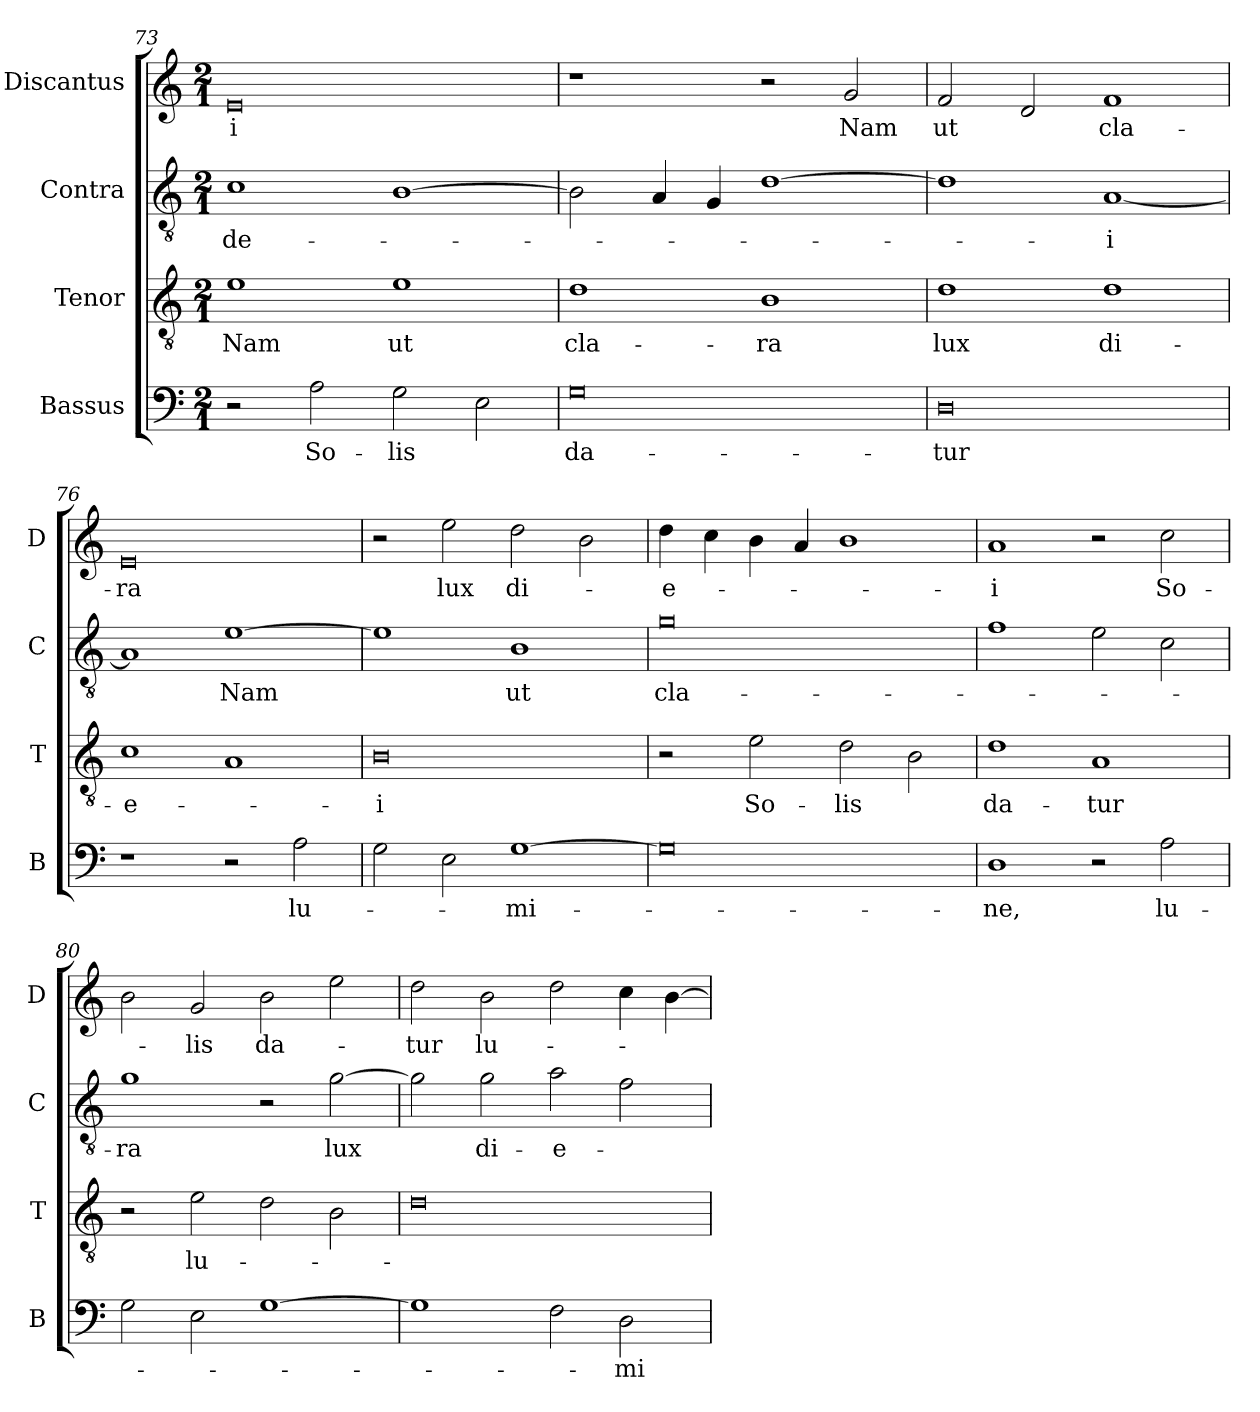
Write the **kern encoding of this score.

**kern	**text	**kern	**text	**kern	**text	**kern	**text
*part4	*part4	*part3	*part3	*part2	*part2	*part1	*part1
*staff4	*staff4	*staff3	*staff3	*staff2	*staff2	*staff1	*staff1
*I"Bassus	*	*I"Tenor	*	*I"Contra	*	*I"Discantus	*
*I'B	*	*I'T	*	*I'C	*	*I'D	*
*clefF4	*	*clefGv2	*	*clefGv2	*	*clefG2	*
*k[]	*	*k[]	*	*k[]	*	*k[]	*
*M2/1	*	*M2/1	*	*M2/1	*	*M2/1	*
=73	=73	=73	=73	=73	=73	=73	=73
2r	.	1e	Nam	1c	de-	0e	-i
2A\	So-	.	.	.	.	.	.
2G\	-lis	1e	ut	[1B	.	.	.
2E\	.	.	.	.	.	.	.
=74	=74	=74	=74	=74	=74	=74	=74
0G	da-	1d	cla-	2B\]	.	1r	.
.	.	.	.	4A/	.	.	.
.	.	.	.	4G/	.	.	.
.	.	1B	-ra	[1d	.	2r	.
.	.	.	.	.	.	2g/	Nam
=75	=75	=75	=75	=75	=75	=75	=75
0D	-tur	1d	lux	1d]	.	2f/	ut
.	.	.	.	.	.	2d/	.
.	.	1d	di-	[1A	-i	1f	cla-
=76	=76	=76	=76	=76	=76	=76	=76
1r	.	1c	-e-	1A]	.	0e	-ra
2r	.	1A	.	[1e	Nam	.	.
2A\	lu-	.	.	.	.	.	.
=77	=77	=77	=77	=77	=77	=77	=77
2G\	.	0B	-i	1e]	.	2r	.
2E\	.	.	.	.	.	2ee\	lux
[1G	-mi-	.	.	1B	ut	2dd\	di-
.	.	.	.	.	.	2b\	.
=78	=78	=78	=78	=78	=78	=78	=78
0G]	.	2r	.	0g	cla-	4dd\	-e-
.	.	.	.	.	.	4cc\	.
.	.	2e\	So-	.	.	4b\	.
.	.	.	.	.	.	4a/	.
.	.	2d\	-lis	.	.	1b	.
.	.	2B\	.	.	.	.	.
=79	=79	=79	=79	=79	=79	=79	=79
1D	-ne,	1d	da-	1f	.	1a	-i
2r	.	1A	-tur	2e\	.	2r	.
2A\	lu-	.	.	2c\	.	2cc\	So-
=80	=80	=80	=80	=80	=80	=80	=80
2G\	.	2r	.	1g	-ra	2b\	.
2E\	.	2e\	lu-	.	.	2g/	-lis
[1G	.	2d\	.	2r	.	2b\	da-
.	.	2B\	.	[2g\	lux	2ee\	.
=81	=81	=81	=81	=81	=81	=81	=81
1G]	.	0d	.	2g\]	.	2dd\	-tur
.	.	.	.	2g\	di-	2b\	lu-
2F\	.	.	.	2a\	-e-	2dd\	.
2D\	-mi-	.	.	2f\	.	4cc\	.
.	.	.	.	.	.	[4b\	.
=	=	=	=	=	=	=	=
*-	*-	*-	*-	*-	*-	*-	*-
